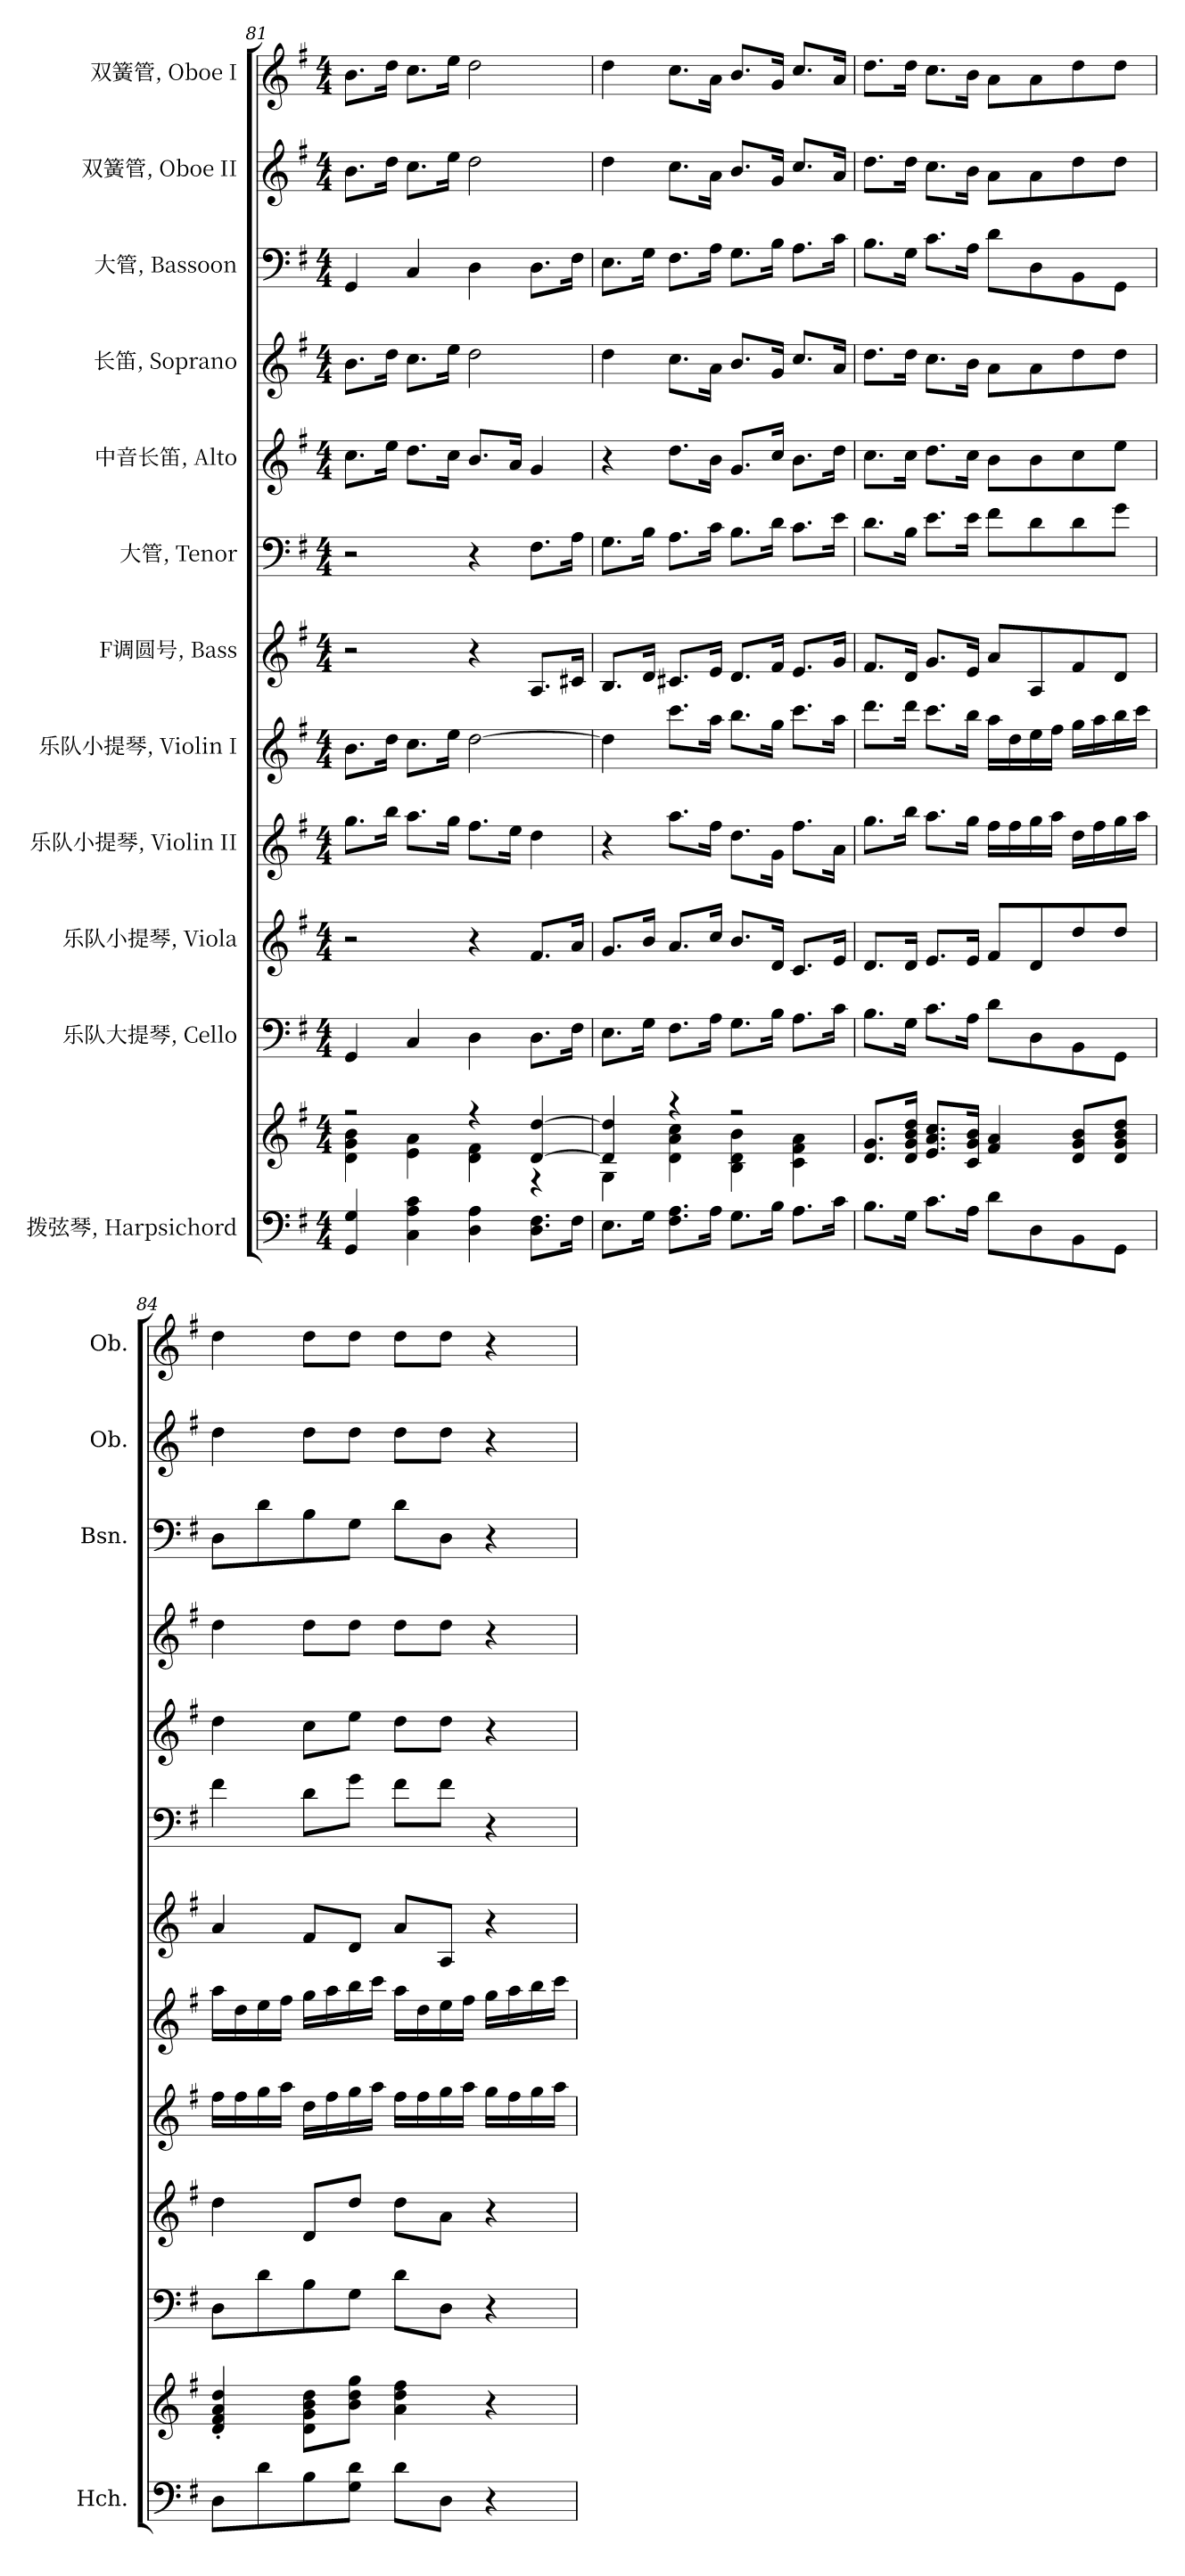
**kern	**kern	**kern	**kern	**kern	**kern	**kern	**kern	**kern	**kern	**kern	**kern	**kern
*part12	*part12	*part11	*part10	*part9	*part8	*part7	*part6	*part5	*part4	*part3	*part2	*part1
*staff13	*staff12	*staff11	*staff10	*staff9	*staff8	*staff7	*staff6	*staff5	*staff4	*staff3	*staff2	*staff1
*I"拨弦琴, Harpsichord	*	*I"乐队大提琴, Cello	*I"乐队小提琴, Viola	*I"乐队小提琴, Violin II	*I"乐队小提琴, Violin I	*I"F调圆号, Bass	*I"大管, Tenor	*I"中音长笛, Alto	*I"长笛, Soprano	*I"大管, Bassoon	*I"双簧管, Oboe II	*I"双簧管, Oboe I
*I'Hch.	*	*	*	*	*	*	*	*	*	*I'Bsn.	*I'Ob.	*I'Ob.
*clefF4	*clefG2	*clefF4	*clefG2	*clefG2	*clefG2	*clefG2	*clefF4	*clefG2	*clefG2	*clefF4	*clefG2	*clefG2
*	*	*	*	*	*	*ITrd4c7	*	*ITrd3c5	*	*	*	*
*k[f#]	*k[f#]	*k[f#]	*k[f#]	*k[f#]	*k[f#]	*k[]	*k[f#]	*k[f#c#]	*k[f#]	*k[f#]	*k[f#]	*k[f#]
*M4/4	*M4/4	*M4/4	*M4/4	*M4/4	*M4/4	*M4/4	*M4/4	*M4/4	*M4/4	*M4/4	*M4/4	*M4/4
=81	=81	=81	=81	=81	=81	=81	=81	=81	=81	=81	=81	=81
*	*^	*	*	*	*	*	*	*	*	*	*	*
4GG/ 4G/	2r	4d\ 4g\ 4b\	4GG/	2r	8.gg\L	8.b\L	2r	2r	8.g\L	8.b\L	4GG/	8.b\L	8.b\L
.	.	.	.	.	16bb\Jk	16dd\Jk	.	.	16b\Jk	16dd\Jk	.	16dd\Jk	16dd\Jk
4C\ 4A\ 4c\	.	4e\ 4a\	4C/	.	8.aa\L	8.cc\L	.	.	8.a\L	8.cc\L	4C/	8.cc\L	8.cc\L
.	.	.	.	.	16gg\Jk	16ee\Jk	.	.	16g\Jk	16ee\Jk	.	16ee\Jk	16ee\Jk
4D\ 4A\	4r	4d\ 4f#\	4D\	4r	8.ff#\L	[2dd\	4r	4r	8.f#/L	2dd\	4D\	2dd\	2dd\
.	.	.	.	.	16ee\Jk	.	.	.	16e/Jk	.	.	.	.
8.D\ 8.F#\L	[4d/ [4dd/	4r	8.D\L	8.f#/L	4dd\	.	8.D/L	8.F#\L	4d/	.	8.D\L	.	.
16F#\Jk	.	.	16F#\Jk	16a/Jk	.	.	16F#X/Jk	16A\Jk	.	.	16F#\Jk	.	.
!!LO:PB:g=z
=82	=82	=82	=82	=82	=82	=82	=82	=82	=82	=82	=82	=82	=82
8.E\L	4d/] 4dd/]	4G\	8.E\L	8.g/L	4r	4dd\]	8.E/L	8.G\L	4r	4dd\	8.E\L	4dd\	4dd\
16G\Jk	.	.	16G\Jk	16b/Jk	.	.	16G/Jk	16B\Jk	.	.	16G\Jk	.	.
8.F#\ 8.A\L	4r	4d\ 4a\ 4cc\	8.F#\L	8.a/L	8.aa\L	8.ccc\L	8.F#X/L	8.A\L	8.a\L	8.cc\L	8.F#\L	8.cc\L	8.cc\L
16A\Jk	.	.	16A\Jk	16cc/Jk	16ff#\Jk	16aa\Jk	16A/Jk	16c\Jk	16f#\Jk	16a\Jk	16A\Jk	16a\Jk	16a\Jk
8.G\L	2r	4B\ 4d\ 4b\	8.G\L	8.b/L	8.dd\L	8.bb\L	8.G/L	8.B\L	8.d/L	8.b/L	8.G\L	8.b/L	8.b/L
16B\Jk	.	.	16B\Jk	16d/Jk	16g\Jk	16gg\Jk	16B/Jk	16d\Jk	16g/Jk	16g/Jk	16B\Jk	16g/Jk	16g/Jk
8.A\L	.	4c\ 4f#\ 4a\	8.A\L	8.c/L	8.ff#\L	8.ccc\L	8.A/L	8.c\L	8.f#\L	8.cc/L	8.A\L	8.cc/L	8.cc/L
16c\Jk	.	.	16c\Jk	16e/Jk	16a\Jk	16aa\Jk	16c/Jk	16e\Jk	16a\Jk	16a/Jk	16c\Jk	16a/Jk	16a/Jk
*	*v	*v	*	*	*	*	*	*	*	*	*	*	*
=83	=83	=83	=83	=83	=83	=83	=83	=83	=83	=83	=83	=83
8.B\L	8.d/ 8.g/L	8.B\L	8.d/L	8.gg\L	8.ddd\L	8.B/L	8.d\L	8.g\L	8.dd\L	8.B\L	8.dd\L	8.dd\L
16G\Jk	16d/ 16g/ 16b/ 16dd/Jk	16G\Jk	16d/Jk	16bb\Jk	16ddd\Jk	16G/Jk	16B\Jk	16g\Jk	16dd\Jk	16G\Jk	16dd\Jk	16dd\Jk
8.c\L	8.e/ 8.a/ 8.cc/L	8.c\L	8.e/L	8.aa\L	8.ccc\L	8.c/L	8.e\L	8.a\L	8.cc\L	8.c\L	8.cc\L	8.cc\L
16A\Jk	16c/ 16g/ 16b/Jk	16A\Jk	16e/Jk	16gg\Jk	16bb\Jk	16A/Jk	16e\Jk	16g\Jk	16b\Jk	16A\Jk	16b\Jk	16b\Jk
8d\L	4f#/ 4a/	8d\L	8f#/L	16ff#\LL	16aa\LL	8d/L	8f#\L	8f#\L	8a\L	8d\L	8a\L	8a\L
.	.	.	.	16ff#\	16dd\	.	.	.	.	.	.	.
8D\	.	8D\	8d/	16gg\	16ee\	8D/	8d\	8f#\	8a\	8D\	8a\	8a\
.	.	.	.	16aa\JJ	16ff#\JJ	.	.	.	.	.	.	.
8BB\	8d/ 8g/ 8b/L	8BB\	8dd/	16dd\LL	16gg\LL	8B/	8d\	8g\	8dd\	8BB\	8dd\	8dd\
.	.	.	.	16ff#\	16aa\	.	.	.	.	.	.	.
8GG\J	8d/ 8g/ 8b/ 8dd/J	8GG\J	8dd/J	16gg\	16bb\	8G/J	8g\J	8b\J	8dd\J	8GG\J	8dd\J	8dd\J
.	.	.	.	16aa\JJ	16ccc\JJ	.	.	.	.	.	.	.
!!LO:PB:g=z
=84	=84	=84	=84	=84	=84	=84	=84	=84	=84	=84	=84	=84
8D\L	4d/' 4f#/' 4a/' 4dd/'	8D\L	4dd\	16ff#\LL	16aa\LL	4d/	4f#\	4a\	4dd\	8D\L	4dd\	4dd\
.	.	.	.	16ff#\	16dd\	.	.	.	.	.	.	.
8d\	.	8d\	.	16gg\	16ee\	.	.	.	.	8d\	.	.
.	.	.	.	16aa\JJ	16ff#\JJ	.	.	.	.	.	.	.
8B\	8d\ 8g\ 8b\ 8dd\L	8B\	8d/L	16dd\LL	16gg\LL	8B/L	8d\L	8g\L	8dd\L	8B\	8dd\L	8dd\L
.	.	.	.	16ff#\	16aa\	.	.	.	.	.	.	.
8G\ 8d\J	8b\ 8dd\ 8gg\J	8G\J	8dd/J	16gg\	16bb\	8G/J	8g\J	8b\J	8dd\J	8G\J	8dd\J	8dd\J
.	.	.	.	16aa\JJ	16ccc\JJ	.	.	.	.	.	.	.
8d\L	4a\ 4dd\ 4ff#\	8d\L	8dd\L	16ff#\LL	16aa\LL	8d/L	8f#\L	8a\L	8dd\L	8d\L	8dd\L	8dd\L
.	.	.	.	16ff#\	16dd\	.	.	.	.	.	.	.
8D\J	.	8D\J	8a\J	16gg\	16ee\	8D/J	8f#\J	8a\J	8dd\J	8D\J	8dd\J	8dd\J
.	.	.	.	16aa\JJ	16ff#\JJ	.	.	.	.	.	.	.
4r	4r	4r	4r	16gg\LL	16gg\LL	4r	4r	4r	4r	4r	4r	4r
.	.	.	.	16ff#\	16aa\	.	.	.	.	.	.	.
.	.	.	.	16gg\	16bb\	.	.	.	.	.	.	.
.	.	.	.	16aa\JJ	16ccc\JJ	.	.	.	.	.	.	.
=	=	=	=	=	=	=	=	=	=	=	=	=
*-	*-	*-	*-	*-	*-	*-	*-	*-	*-	*-	*-	*-
